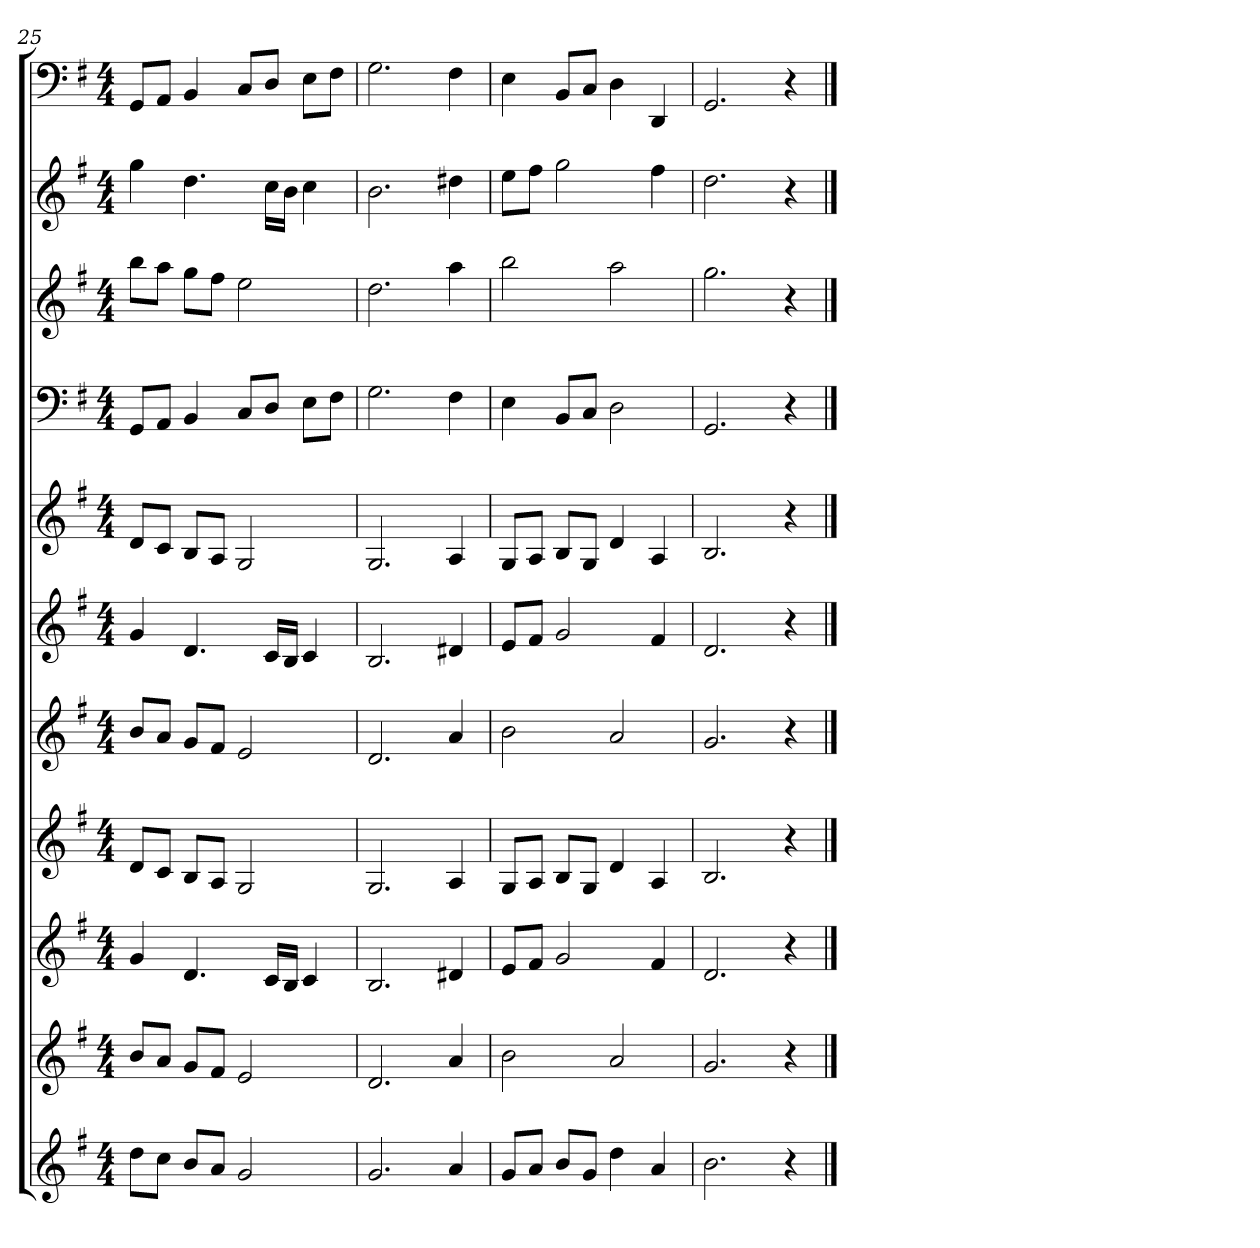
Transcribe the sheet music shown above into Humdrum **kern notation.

**kern	**kern	**kern	**kern	**kern	**kern	**kern	**kern	**kern	**kern	**kern
*part11	*part10	*part9	*part8	*part7	*part6	*part5	*part4	*part3	*part2	*part1
*staff11	*staff10	*staff9	*staff8	*staff7	*staff6	*staff5	*staff4	*staff3	*staff2	*staff1
*k[f#]	*k[f#]	*k[f#]	*k[f#]	*k[f#]	*k[f#]	*k[f#]	*k[f#]	*k[f#]	*k[f#]	*k[f#]
*G:	*G:	*G:	*G:	*G:	*G:	*G:	*G:	*G:	*G:	*G:
*M4/4	*M4/4	*M4/4	*M4/4	*M4/4	*M4/4	*M4/4	*M4/4	*M4/4	*M4/4	*M4/4
=25	=25	=25	=25	=25	=25	=25	=25	=25	=25	=25
8ddL	8bL	4g	8dL	8bL	4g	8dL	8GGL	8bbL	4gg	8GGL
8ccJ	8aJ	.	8cJ	8aJ	.	8cJ	8AAJ	8aaJ	.	8AAJ
8bL	8gL	4.d	8BL	8gL	4.d	8BL	4BB	8ggL	4.dd	4BB
8aJ	8f#J	.	8AJ	8f#J	.	8AJ	.	8ff#J	.	.
2g	2e	.	2G	2e	.	2G	8CL	2ee	.	8CL
.	.	16cLL	.	.	16cLL	.	8DJ	.	16ccLL	8DJ
.	.	16BJJ	.	.	16BJJ	.	.	.	16bJJ	.
.	.	4c	.	.	4c	.	8EL	.	4cc	8EL
.	.	.	.	.	.	.	8F#J	.	.	8F#J
=26	=26	=26	=26	=26	=26	=26	=26	=26	=26	=26
2.g	2.d	2.B	2.G	2.d	2.B	2.G	2.G	2.dd	2.b	2.G
4a	4a	4d#X	4A	4a	4d#X	4A	4F#	4aa	4dd#X	4F#
=27	=27	=27	=27	=27	=27	=27	=27	=27	=27	=27
8gL	2b	8eL	8GL	2b	8eL	8GL	4E	2bb	8eeL	4E
8aJ	.	8f#J	8AJ	.	8f#J	8AJ	.	.	8ff#J	.
8bL	.	2g	8BL	.	2g	8BL	8BBL	.	2gg	8BBL
8gJ	.	.	8GJ	.	.	8GJ	8CJ	.	.	8CJ
4dd	2a	.	4d	2a	.	4d	2D	2aa	.	4D
4a	.	4f#	4A	.	4f#	4A	.	.	4ff#	4DD
=28	=28	=28	=28	=28	=28	=28	=28	=28	=28	=28
2.b	2.g	2.d	2.B	2.g	2.d	2.B	2.GG	2.gg	2.dd	2.GG
4r	4r	4r	4r	4r	4r	4r	4r	4r	4r	4r
==	==	==	==	==	==	==	==	==	==	==
*-	*-	*-	*-	*-	*-	*-	*-	*-	*-	*-
